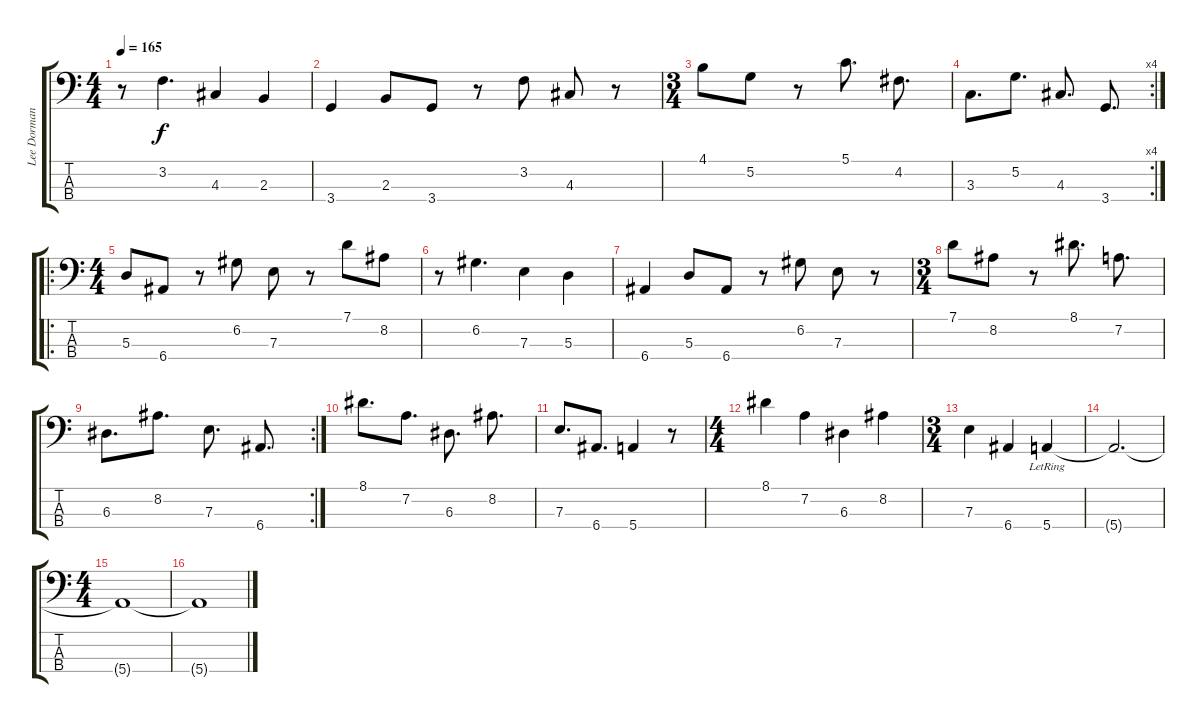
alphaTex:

\track ("Lee Dorman" "Lee Dorman") {instrument electricbassfinger}
\staff {score tabs}
\tuning (G2 D2 A1 E1) {hide}
\ts (4 4)
\tempo 165
\clef f4
\ks c
r.8{dy f} 3.2.4{d} 4.3.4 2.3.4 |
3.4.4 2.3.8 3.4.8 r.8 3.2.8 4.3.8 r.8 |
\ts (3 4)
4.1.8 5.2.8 r.8 5.1.8{d} 4.2.8{d} |
\rc 4
3.3.8{d} 5.2.8{d} 4.3.8{d} 3.4.8{d} |
\ro
\ts (4 4)
5.3.8 6.4.8 r.8 6.2.8 7.3.8 r.8 7.1.8 8.2.8 |
r.8 6.2.4{d} 7.3.4 5.3.4 |
6.4.4 5.3.8 6.4.8 r.8 6.2.8 7.3.8 r.8 |
\ts (3 4)
7.1.8 8.2.8 r.8 8.1.8{d} 7.2.8{d} |
\rc 2
6.3.8{d} 8.2.8{d} 7.3.8{d} 6.4.8{d} |
8.1.8{d} 7.2.8{d} 6.3.8{d} 8.2.8{d} |
7.3.8{d} 6.4.8{d} 5.4.4 r.8 |
\ts (4 4)
8.1.4 7.2.4 6.3.4 8.2.4 |
\ts (3 4)
7.3.4 6.4.4 5.4{lr}.4 |
5.4{t}.2{d} |
\ts (4 4)
5.4{t}.1 |
5.4{t}.1
